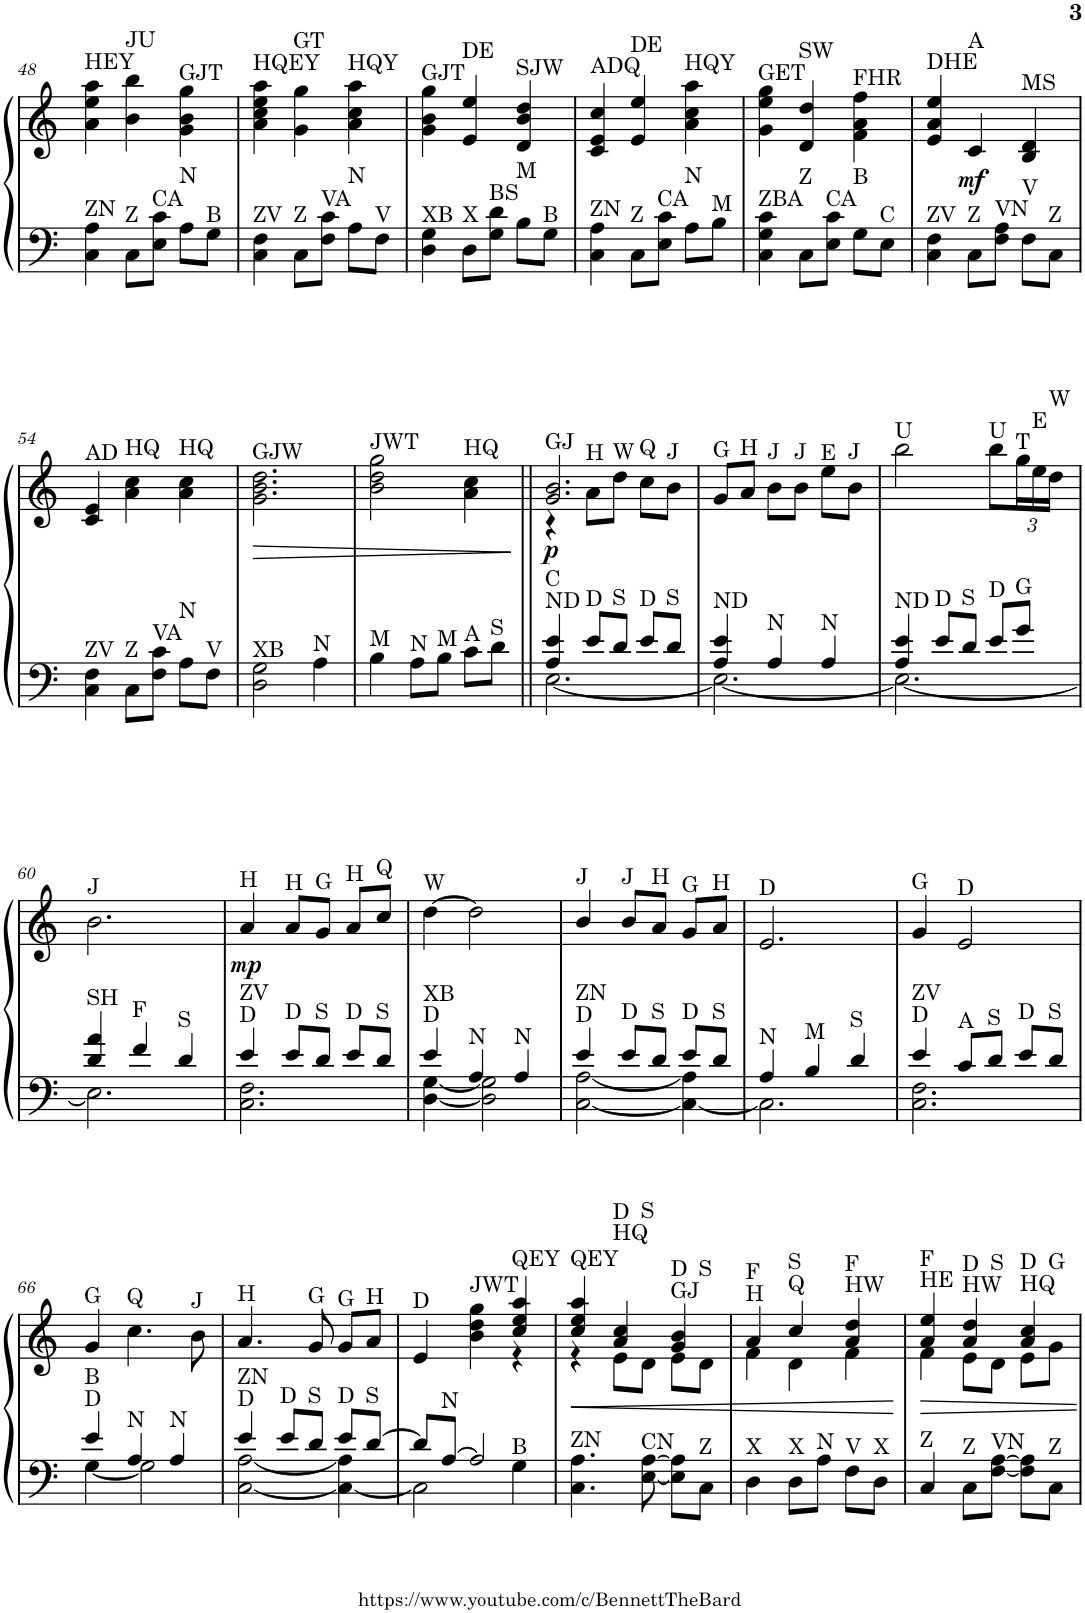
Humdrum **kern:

**kern	**kern	**dynam
*part1	*part1	*part1
*staff2	*staff1	*staff1/2
*I"Piano	*	*
*I'Pno.	*	*
!!LO:PB:g=z
*clefF4	*clefG2	*
*k[]	*k[]	*
*M3/4	*M3/4	*
=48	=48	=48
!	!LO:TX:a:t=HEY	!
!LO:TX:a:t=ZN	!	!
4C\ 4A\	4a\ 4ee\ 4aa\	.
!	!LO:TX:a:t=JU	!
!LO:TX:a:t=Z	!	!
8C\L	4b\ 4bb\	.
!LO:TX:a:t=CA	!	!
8E\ 8c\J	.	.
!	!LO:TX:a:t=GJT	!
!LO:TX:a:t=N	!	!
8A\L	4g\ 4b\ 4gg\	.
!LO:TX:a:t=B	!	!
8G\J	.	.
=49	=49	=49
!	!LO:TX:a:t=HQEY	!
!LO:TX:a:t=ZV	!	!
4C\ 4F\	4a\ 4cc\ 4ee\ 4aa\	.
!	!LO:TX:a:t=GT	!
!LO:TX:a:t=Z	!	!
8C\L	4g\ 4gg\	.
!LO:TX:a:t=VA	!	!
8F\ 8c\J	.	.
!	!LO:TX:a:t=HQY	!
!LO:TX:a:t=N	!	!
8A\L	4a\ 4cc\ 4aa\	.
!LO:TX:a:t=V	!	!
8F\J	.	.
=50	=50	=50
!	!LO:TX:a:t=GJT	!
!LO:TX:a:t=XB	!	!
4D\ 4G\	4g\ 4b\ 4gg\	.
!	!LO:TX:a:t=DE	!
!LO:TX:a:t=X	!	!
8D\L	4e/ 4ee/	.
!LO:TX:a:t=BS	!	!
8G\ 8d\J	.	.
!	!LO:TX:a:t=SJW	!
!LO:TX:a:t=M	!	!
8B\L	4d/ 4b/ 4dd/	.
!LO:TX:a:t=B	!	!
8G\J	.	.
=51	=51	=51
!	!LO:TX:a:t=ADQ	!
!LO:TX:a:t=ZN	!	!
4C\ 4A\	4c/ 4e/ 4cc/	.
!	!LO:TX:a:t=DE	!
!LO:TX:a:t=Z	!	!
8C\L	4e/ 4ee/	.
!LO:TX:a:t=CA	!	!
8E\ 8c\J	.	.
!	!LO:TX:a:t=HQY	!
!LO:TX:a:t=N	!	!
8A\L	4a\ 4cc\ 4aa\	.
!LO:TX:a:t=M	!	!
8B\J	.	.
=52	=52	=52
!	!LO:TX:a:t=GET	!
!LO:TX:a:t=ZBA	!	!
4C\ 4G\ 4c\	4g\ 4ee\ 4gg\	.
!	!LO:TX:a:t=SW	!
!LO:TX:a:t=Z	!	!
8C\L	4d/ 4dd/	.
!LO:TX:a:t=CA	!	!
8E\ 8c\J	.	.
!	!LO:TX:a:t=FHR	!
!LO:TX:a:t=B	!	!
8G\L	4f\ 4a\ 4ff\	.
!LO:TX:a:t=C	!	!
8E\J	.	.
=53	=53	=53
!	!LO:TX:a:t=DHE	!
!LO:TX:a:t=ZV	!	!
4C\ 4F\	4e/ 4a/ 4ee/	.
!	!LO:TX:a:t=A	!
!LO:TX:a:t=Z	!	!
!	!	!LO:DY:b
8C\L	4c/	mf
!LO:TX:a:t=VN	!	!
8F\ 8A\J	.	.
!	!LO:TX:a:t=MS	!
!LO:TX:a:t=V	!	!
8F\L	4B/ 4d/	.
!LO:TX:a:t=Z	!	!
8C\J	.	.
!!LO:LB:g=z
=54	=54	=54
!	!LO:TX:a:t=AD	!
!LO:TX:a:t=ZV	!	!
4C\ 4F\	4c/ 4e/	.
!	!LO:TX:a:t=HQ	!
!LO:TX:a:t=Z	!	!
8C\L	4a\ 4cc\	.
!LO:TX:a:t=VA	!	!
8F\ 8c\J	.	.
!	!LO:TX:a:t=HQ	!
!LO:TX:a:t=N	!	!
8A\L	4a\ 4cc\	.
!LO:TX:a:t=V	!	!
8F\J	.	.
=55	=55	=55
!	!LO:TX:a:t=GJW	!
!LO:TX:a:t=XB	!	!
!	!	!LO:HP:b
2D\ 2G\	2.g\ 2.b\ 2.dd\	>
!LO:TX:a:t=N	!	!
4A\	.	.
=56	=56	=56
!	!LO:TX:a:t=JWT	!
!LO:TX:a:t=M	!	!
4B\	2b\ 2dd\ 2gg\	.
!LO:TX:a:t=N	!	!
8A\L	.	.
!LO:TX:a:t=M	!	!
8B\J	.	.
!	!LO:TX:a:t=HQ	!
!LO:TX:a:t=A	!	!
8c\L	4a\ 4cc\	.
!LO:TX:a:t=S	!	!
8d\J	.	.
.	.	]
=57||	=57||	=57||
*^	*^	*
!	!	!LO:TX:a:t=GJ	!	!
!LO:TX:a:t=ND	!	!	!	!
!LO:TX:a:t=C	!	!	!	!
!	!	!	!	!LO:DY:b
4A/ 4e/	[2.E\	2.g/ 2.b/	4r	p
!	!	!	!LO:TX:a:t=H	!
!LO:TX:a:t=D	!	!	!	!
8e/L	.	.	8a\L	.
!	!	!	!LO:TX:a:t=W	!
!LO:TX:a:t=S	!	!	!	!
8d/J	.	.	8dd\J	.
!	!	!	!LO:TX:a:t=Q	!
!LO:TX:a:t=D	!	!	!	!
8e/L	.	.	8cc\L	.
!	!	!	!LO:TX:a:t=J	!
!LO:TX:a:t=S	!	!	!	!
8d/J	.	.	8b\J	.
=58	=58	=58	=58	=58
!	!	!LO:TX:a:t=G	!	!
!LO:TX:a:t=ND	!	!	!	!
*	*	*v	*v	*
4A/ 4e/	2.E\_	8g/L	.
!	!	!LO:TX:a:t=H	!
.	.	8a/J	.
!	!	!LO:TX:a:t=J	!
!LO:TX:a:t=N	!	!	!
4A/	.	8b\L	.
!	!	!LO:TX:a:t=J	!
.	.	8b\J	.
!	!	!LO:TX:a:t=E	!
!LO:TX:a:t=N	!	!	!
4A/	.	8ee\L	.
!	!	!LO:TX:a:t=J	!
.	.	8b\J	.
=59	=59	=59	=59
!	!	!LO:TX:a:t=U	!
!LO:TX:a:t=ND	!	!	!
4A/ 4e/	2.E\_	2bb\	.
!LO:TX:a:t=D	!	!	!
8e/L	.	.	.
!LO:TX:a:t=S	!	!	!
8d/J	.	.	.
!	!	!LO:TX:a:t=U	!
!LO:TX:a:t=D	!	!	!
8e/L	.	8bb\L	.
*	*	*Xbrackettup	*
!	!	!LO:TX:a:t=T	!
!LO:TX:a:t=G	!	!	!
8g/J	.	24gg\L	.
!	!	!LO:TX:a:t=E	!
.	.	24ee\	.
!	!	!LO:TX:a:t=W	!
.	.	24dd\JJ	.
!!LO:LB:g=z
=60	=60	=60	=60
!	!	!LO:TX:a:t=J	!
!LO:TX:a:t=SH	!	!	!
4d/ 4a/	2.E\]	2.b\	.
!LO:TX:a:t=F	!	!	!
4f/	.	.	.
!LO:TX:a:t=S	!	!	!
4d/	.	.	.
=61	=61	=61	=61
!	!	!LO:TX:a:t=H	!
!LO:TX:a:t=D	!	!	!
!LO:TX:a:t=ZV	!	!	!
!	!	!	!LO:DY:b
4e/	2.C\ 2.F\	4a/	mp
!	!	!LO:TX:a:t=H	!
!LO:TX:a:t=D	!	!	!
8e/L	.	8a/L	.
!	!	!LO:TX:a:t=G	!
!LO:TX:a:t=S	!	!	!
8d/J	.	8g/J	.
!	!	!LO:TX:a:t=H	!
!LO:TX:a:t=D	!	!	!
8e/L	.	8a/L	.
!	!	!LO:TX:a:t=Q	!
!LO:TX:a:t=S	!	!	!
8d/J	.	8cc/J	.
=62	=62	=62	=62
!	!	!LO:TX:a:t=W	!
!LO:TX:a:t=D	!	!	!
!LO:TX:a:t=XB	!	!	!
4e/	[4D\ [4G\	[4dd\	.
!LO:TX:a:t=N	!	!	!
4A/	2D\] 2G\]	2dd\]	.
!LO:TX:a:t=N	!	!	!
4A/	.	.	.
=63	=63	=63	=63
!	!	!LO:TX:a:t=J	!
!LO:TX:a:t=D	!	!	!
!LO:TX:a:t=ZN	!	!	!
4e/	[2C\ [2A\	4b/	.
!	!	!LO:TX:a:t=J	!
!LO:TX:a:t=D	!	!	!
8e/L	.	8b/L	.
!	!	!LO:TX:a:t=H	!
!LO:TX:a:t=S	!	!	!
8d/J	.	8a/J	.
!	!	!LO:TX:a:t=G	!
!LO:TX:a:t=D	!	!	!
8e/L	4C\_ 4A\]	8g/L	.
!	!	!LO:TX:a:t=H	!
!LO:TX:a:t=S	!	!	!
8d/J	.	8a/J	.
=64	=64	=64	=64
!	!	!LO:TX:a:t=D	!
!LO:TX:a:t=N	!	!	!
4A/	2.C\]	2.e/	.
!LO:TX:a:t=M	!	!	!
4B/	.	.	.
!LO:TX:a:t=S	!	!	!
4d/	.	.	.
=65	=65	=65	=65
!	!	!LO:TX:a:t=G	!
!LO:TX:a:t=D	!	!	!
!LO:TX:a:t=ZV	!	!	!
4e/	2.C\ 2.F\	4g/	.
!	!	!LO:TX:a:t=D	!
!LO:TX:a:t=A	!	!	!
8c/L	.	2e/	.
!LO:TX:a:t=S	!	!	!
8d/J	.	.	.
!LO:TX:a:t=D	!	!	!
8e/L	.	.	.
!LO:TX:a:t=S	!	!	!
8d/J	.	.	.
!!LO:LB:g=z
=66	=66	=66	=66
!	!	!LO:TX:a:t=G	!
!LO:TX:a:t=D	!	!	!
!LO:TX:a:t=B	!	!	!
4e/	[4G\	4g/	.
!	!	!LO:TX:a:t=Q	!
!LO:TX:a:t=N	!	!	!
4A/	2G\]	4.cc\	.
!LO:TX:a:t=N	!	!	!
4A/	.	.	.
!	!	!LO:TX:a:t=J	!
.	.	8b\	.
=67	=67	=67	=67
!	!	!LO:TX:a:t=H	!
!LO:TX:a:t=D	!	!	!
!LO:TX:a:t=ZN	!	!	!
4e/	[2C\ [2A\	4.a/	.
!LO:TX:a:t=D	!	!	!
8e/L	.	.	.
!	!	!LO:TX:a:t=G	!
!LO:TX:a:t=S	!	!	!
8d/J	.	8g/	.
!	!	!LO:TX:a:t=G	!
!LO:TX:a:t=D	!	!	!
8e/L	4C\_ 4A\]	8g/L	.
!	!	!LO:TX:a:t=H	!
!LO:TX:a:t=S	!	!	!
[8d/J	.	8a/J	.
=68	=68	=68	=68
*	*	*^	*
!	!	!LO:TX:a:t=D	!	!
8d/L]	2C\]	4e/	2ryy	.
!LO:TX:a:t=N	!	!	!	!
[8A/J	.	.	.	.
!	!	!LO:TX:a:t=JWT	!	!
2A/]	.	4b\ 4dd\ 4gg\	.	.
!	!	!LO:TX:a:t=QEY	!	!
!	!LO:TX:a:t=B	!	!	!
.	4G\	4cc/ 4ee/ 4aa/	4r	.
=69	=69	=69	=69	=69
!	!	!LO:TX:a:t=QEY	!	!
!LO:TX:a:t=ZN	!	!	!	!
!	!	!	!	!LO:HP:b
*v	*v	*	*	*
4.C\ 4.A\	4cc/ 4ee/ 4aa/	4r	<
!	!LO:TX:a:t=HQ	!	!
!	!LO:TX:a:t=D	!	!
.	4a/ 4cc/	8e\L	.
!	!	!LO:TX:a:t=S	!
!LO:TX:a:t=CN	!	!	!
[8E\ [8A\	.	8d\J	.
!	!LO:TX:a:t=GJ	!	!
!	!LO:TX:a:t=D	!	!
8E\] 8A\]L	4g/ 4b/	8e\L	.
!	!	!LO:TX:a:t=S	!
!LO:TX:a:t=Z	!	!	!
8C\J	.	8d\J	.
=70	=70	=70	=70
!	!LO:TX:a:t=H	!	!
!	!LO:TX:a:t=F	!	!
!LO:TX:a:t=X	!	!	!
4D\	4a/	4f\	.
!	!LO:TX:a:t=Q	!	!
!	!LO:TX:a:t=S	!	!
!LO:TX:a:t=X	!	!	!
8D\L	4cc/	4d\	.
!LO:TX:a:t=N	!	!	!
8A\J	.	.	.
!	!LO:TX:a:t=HW	!	!
!	!LO:TX:a:t=F	!	!
!LO:TX:a:t=V	!	!	!
8F\L	4a/ 4dd/	4f\	.
!LO:TX:a:t=X	!	!	!
8D\J	.	.	.
*	*v	*v	*
.	.	[
=71	=71	=71
*	*^	*
!	!LO:TX:a:t=HE	!	!
!	!LO:TX:a:t=F	!	!
!LO:TX:a:t=Z	!	!	!
4C/	4a/ 4ee/	4f\	.
!	!LO:TX:a:t=HW	!	!
!	!LO:TX:a:t=D	!	!
!LO:TX:a:t=Z	!	!	!
8C\L	4a/ 4dd/	8e\L	.
!	!	!LO:TX:a:t=S	!
!LO:TX:a:t=VN	!	!	!
[8F\ [8A\J	.	8d\J	.
!	!LO:TX:a:t=HQ	!	!
!	!LO:TX:a:t=D	!	!
8F\] 8A\]L	4a/ 4cc/	8e\L	.
!	!	!LO:TX:a:t=G	!
!LO:TX:a:t=Z	!	!	!
8C\J	.	8g\J	.
*	*v	*v	*
=	=	=
*-	*-	*-
